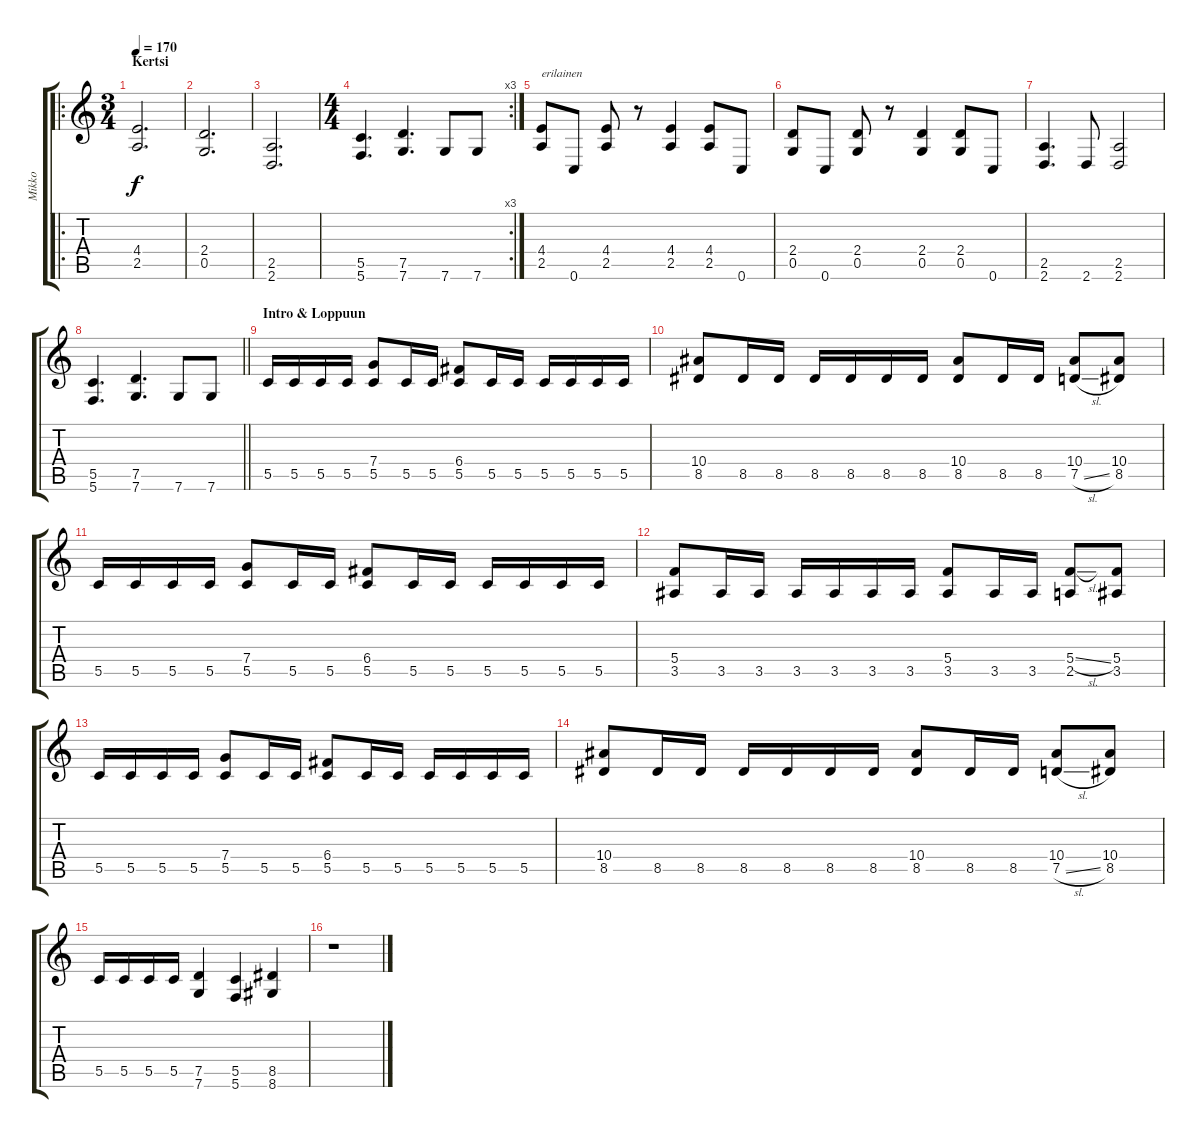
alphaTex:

\track ("Mikko" "Mikko") {instrument distortionguitar}
\staff {score tabs}
\tuning (D4 A3 F3 C3 G2 C2) {hide}
\ro
\ts (3 4)
\section ("" "Kertsi")
\tempo 170
\clef g2
\ks c
(4.4 2.5).2{d dy f} |
(2.4 0.5).2{d} |
(2.5 2.6).2{d} |
\rc 3
\ts (4 4)
(5.5 5.6).4{d} (7.5 7.6).4{d} 7.6.8 7.6.8 |
(4.4 2.5).8{txt "erilainen"} 0.6.8 (4.4 2.5).8 r.8 (4.4 2.5).4 (4.4 2.5).8 0.6.8 |
(2.4 0.5).8 0.6.8 (2.4 0.5).8 r.8 (2.4 0.5).4 (2.4 0.5).8 0.6.8 |
(2.5 2.6).4{d} 2.6.8 (2.5 2.6).2 |
\barLineRight lightlight
(5.5 5.6).4{d} (7.5 7.6).4{d} 7.6.8 7.6.8 |
\section ("" "Intro & Loppuun")
5.5.16 5.5.16 5.5.16 5.5.16 (7.4 5.5).8 5.5.16 5.5.16 (6.4 5.5).8 5.5.16 5.5.16 5.5.16 5.5.16 5.5.16 5.5.16 |
(10.4 8.5).8 8.5.16 8.5.16 8.5.16 8.5.16 8.5.16 8.5.16 (10.4 8.5).8 8.5.16 8.5.16 (10.4 7.5{sl}).8 (10.4 8.5).8 |
5.5.16 5.5.16 5.5.16 5.5.16 (7.4 5.5).8 5.5.16 5.5.16 (6.4 5.5).8 5.5.16 5.5.16 5.5.16 5.5.16 5.5.16 5.5.16 |
(5.4 3.5).8 3.5.16 3.5.16 3.5.16 3.5.16 3.5.16 3.5.16 (5.4 3.5).8 3.5.16 3.5.16 (5.4{sl} 2.5).8 (5.4 3.5).8 |
5.5.16 5.5.16 5.5.16 5.5.16 (7.4 5.5).8 5.5.16 5.5.16 (6.4 5.5).8 5.5.16 5.5.16 5.5.16 5.5.16 5.5.16 5.5.16 |
(10.4 8.5).8 8.5.16 8.5.16 8.5.16 8.5.16 8.5.16 8.5.16 (10.4 8.5).8 8.5.16 8.5.16 (10.4 7.5{sl}).8 (10.4 8.5).8 |
5.5.16 5.5.16 5.5.16 5.5.16 (7.5 7.6).4 (5.5 5.6).4 (8.5 8.6).4 |
r.1
